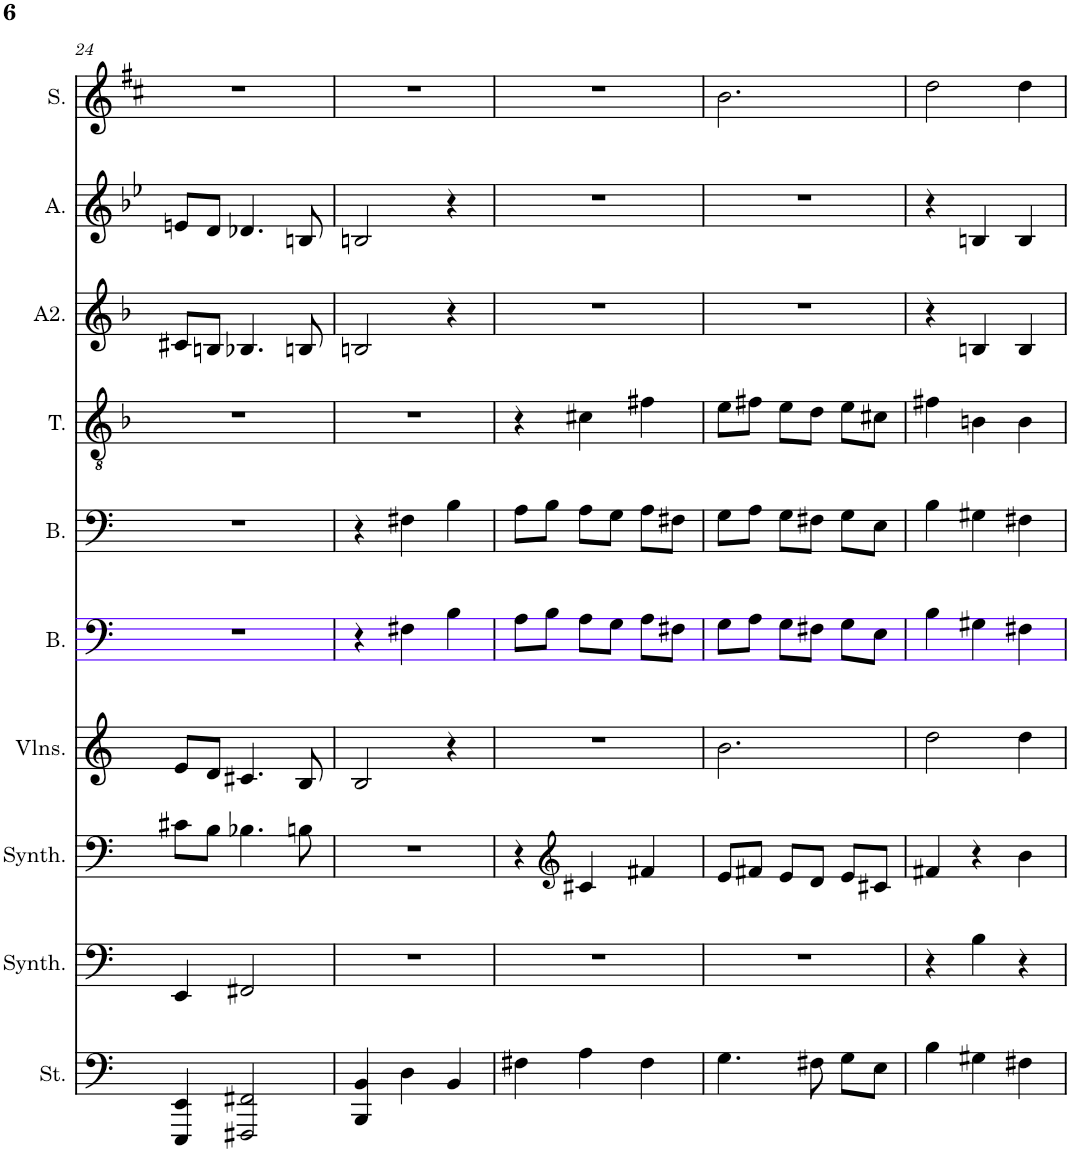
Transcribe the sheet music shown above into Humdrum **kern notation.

**kern	**kern	**kern	**kern	**kern	**kern	**kern	**kern	**kern	**kern
*part10	*part9	*part8	*part7	*part6	*part5	*part4	*part3	*part2	*part1
*staff10	*staff9	*staff8	*staff7	*staff6	*staff5	*staff4	*staff3	*staff2	*staff1
*I"Cordes, D'Bass/Strings, etc	*I"Synthétiseur d'instruments à cordes, Synth strings, etc	*I"Synthétiseur d'instruments à cordes, Synth strings 2	*I"Violons, 1st violins	*I"Basse 2	*I"Basse	*I"Ténor	*I"Alto 2	*I"Alto	*I"Soprano
*I'St.	*I'Synth.	*I'Synth.	*I'Vlns.	*I'B.	*I'B.	*I'T.	*I'A2.	*I'A.	*I'S.
!!LO:PB:g=z
*clefF4	*clefG2	*clefF4	*clefG2	*clefF4	*clefF4	*clefGv2	*clefG2	*clefG2	*clefG2
*k[]	*k[]	*k[]	*k[]	*k[]	*k[]	*k[b-]	*k[b-]	*k[b-e-]	*k[f#c#]
*M3/4	*M3/4	*M3/4	*M3/4	*M3/4	*M3/4	*M3/4	*M3/4	*M3/4	*M3/4
=24	=24	=24	=24	=24	=24	=24	=24	=24	=24
4EEE/ 4EE/	4EE/	8c#X\L	8e/L	2.r	2.r	2.r	8c#X/L	8en/L	2.r
.	.	8B\J	8d/J	.	.	.	8Bn/J	8d/J	.
2FFF#X/ 2FF#X/	2FF#X/	4.B-X\	4.c#X/	.	.	.	4.B-X/	4.d-X/	.
.	.	8Bn\	8B/	.	.	.	8Bn/	8Bn/	.
=25	=25	=25	=25	=25	=25	=25	=25	=25	=25
4BBB/ 4BB/	2.r	2.r	2B/	4r	4r	2.r	2Bn/	2Bn/	2.r
4D\	.	.	.	4F#X\	4F#X\	.	.	.	.
4BB/	.	.	4r	4B\	4B\	.	4r	4r	.
=26	=26	=26	=26	=26	=26	=26	=26	=26	=26
4F#X\	2.r	4r	2.r	8A\L	8A\L	4r	2.r	2.r	2.r
.	.	.	.	8B\J	8B\J	.	.	.	.
*	*	*clefG2	*	*	*	*	*	*	*
4A\	.	4c#X/	.	8A\L	8A\L	4c#X\	.	.	.
.	.	.	.	8G\J	8G\J	.	.	.	.
4F#\	.	4f#X/	.	8A\L	8A\L	4f#X\	.	.	.
.	.	.	.	8F#X\J	8F#X\J	.	.	.	.
=27	=27	=27	=27	=27	=27	=27	=27	=27	=27
4.G\	2.r	8e/L	2.b\	8G\L	8G\L	8e\L	2.r	2.r	2.b\
.	.	8f#X/J	.	8A\J	8A\J	8f#X\J	.	.	.
.	.	8e/L	.	8G\L	8G\L	8e\L	.	.	.
8F#X\	.	8d/J	.	8F#X\J	8F#X\J	8d\J	.	.	.
8G\L	.	8e/L	.	8G\L	8G\L	8e\L	.	.	.
8E\J	.	8c#X/J	.	8E\J	8E\J	8c#X\J	.	.	.
=28	=28	=28	=28	=28	=28	=28	=28	=28	=28
4B\	4r	4f#X/	2dd\	4B\	4B\	4f#X\	4r	4r	2dd\
4G#X\	4B\	4r	.	4G#X\	4G#X\	4Bn\	4Bn/	4Bn/	.
4F#X\	4r	4b\	4dd\	4F#X\	4F#X\	4B\	4B/	4B/	4dd\
=	=	=	=	=	=	=	=	=	=
*-	*-	*-	*-	*-	*-	*-	*-	*-	*-
